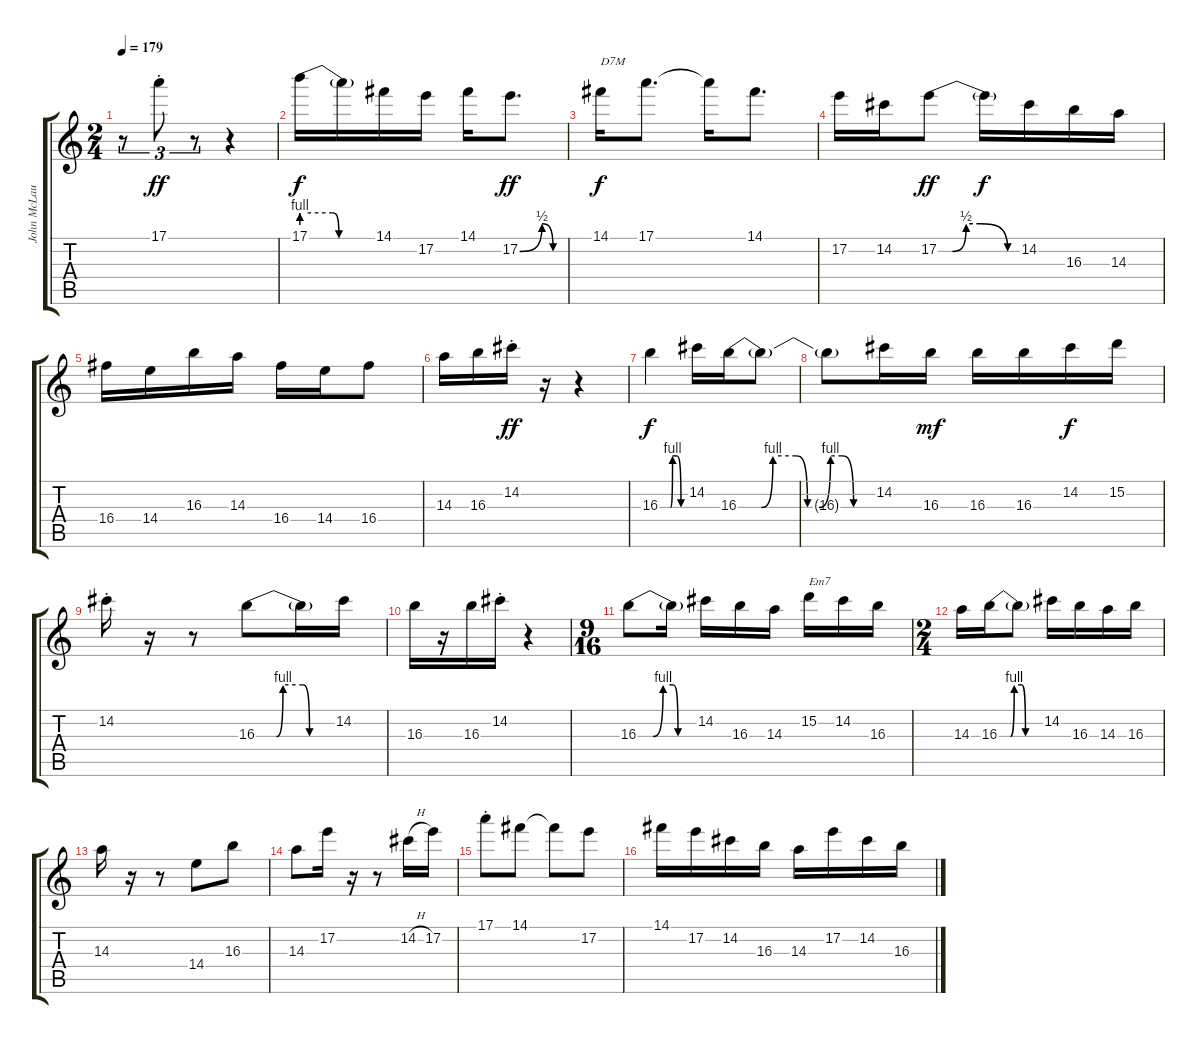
\track ("John McLaughlin" "John McLau") {instrument overdrivenguitar}
\staff {score tabs}
\tuning (E4 B3 G3 D3 A2 E2) {hide}
\ts (2 4)
\tempo 179
\clef g2
\ks c
r.8{tu (3 2) dy f} 17.1{st}.8{tu (3 2) dy ff} r.8{tu (3 2)} r.4 |
17.1{be (custom 0 4 25 4 30 0 60 0)}.16{dy f} 17.1{t}.16 14.1.16 17.2.16 14.1.16 17.2{be (custom 0 0 30 2 45 0 60 0)}.8{d dy ff} |
14.1.16{txt "D7M" dy f} 17.1.8{d} 17.1{t}.16 14.1.8{d} |
17.2.16 14.2.16 17.2{be (custom 0 0 10 0 20 2 30 2 50 0 60 0)}.8{dy ff} 17.2{t}.16{dy f} 14.2.16 16.3.16 14.3.16 |
16.4.16 14.4.16 16.3.16 14.3.16 16.4.16 14.4.16 16.4.8 |
14.3.16 16.3.16 14.2{st}.16{dy ff} r.16 r.4 |
16.3{be (custom 0 0 25 0 30 4 40 4 50 0 60 0)}.4{dy f} 14.2.16 16.3{be (custom 0 0 10 0 15 4 25 4 30 0 35 0 40 4 45 4 50 0 60 0)}.16 16.3{t}.8 |
16.3{t}.8 14.2.16 16.3.16{dy mf} 16.3.16 16.3.16 14.2.16{dy f} 15.2.16 |
14.2{st}.16 r.16 r.8 16.3{be (custom 0 0 15 0 20 4 35 4 40 0 60 0)}.8 16.3{t}.16 14.2.16 |
16.3.16 r.16 16.3.16 14.2{st}.16 r.4 |
\ts (9 16)
16.3{be (custom 0 0 15 0 25 4 35 4 40 0 60 0)}.8 16.3{t}.16 14.2.16 16.3.16 14.3.16 15.2.16{txt "Em7"} 14.2.16 16.3.16 |
\ts (2 4)
14.3.16 16.3{be (custom 0 0 15 0 20 4 30 4 35 0 60 0)}.16 16.3{t}.8 14.2.16 16.3.16 14.3.16 16.3.16 |
14.3.16 r.16 r.8 14.4.8 16.3.8 |
14.3.8 17.2.16 r.16 r.8 14.2{h}.16 17.2.16 |
17.1{st}.8 14.1.8 14.1{t}.8 17.2.8 |
14.1.16 17.2.16 14.2.16 16.3.16 14.3.16 17.2.16 14.2.16 16.3.16
